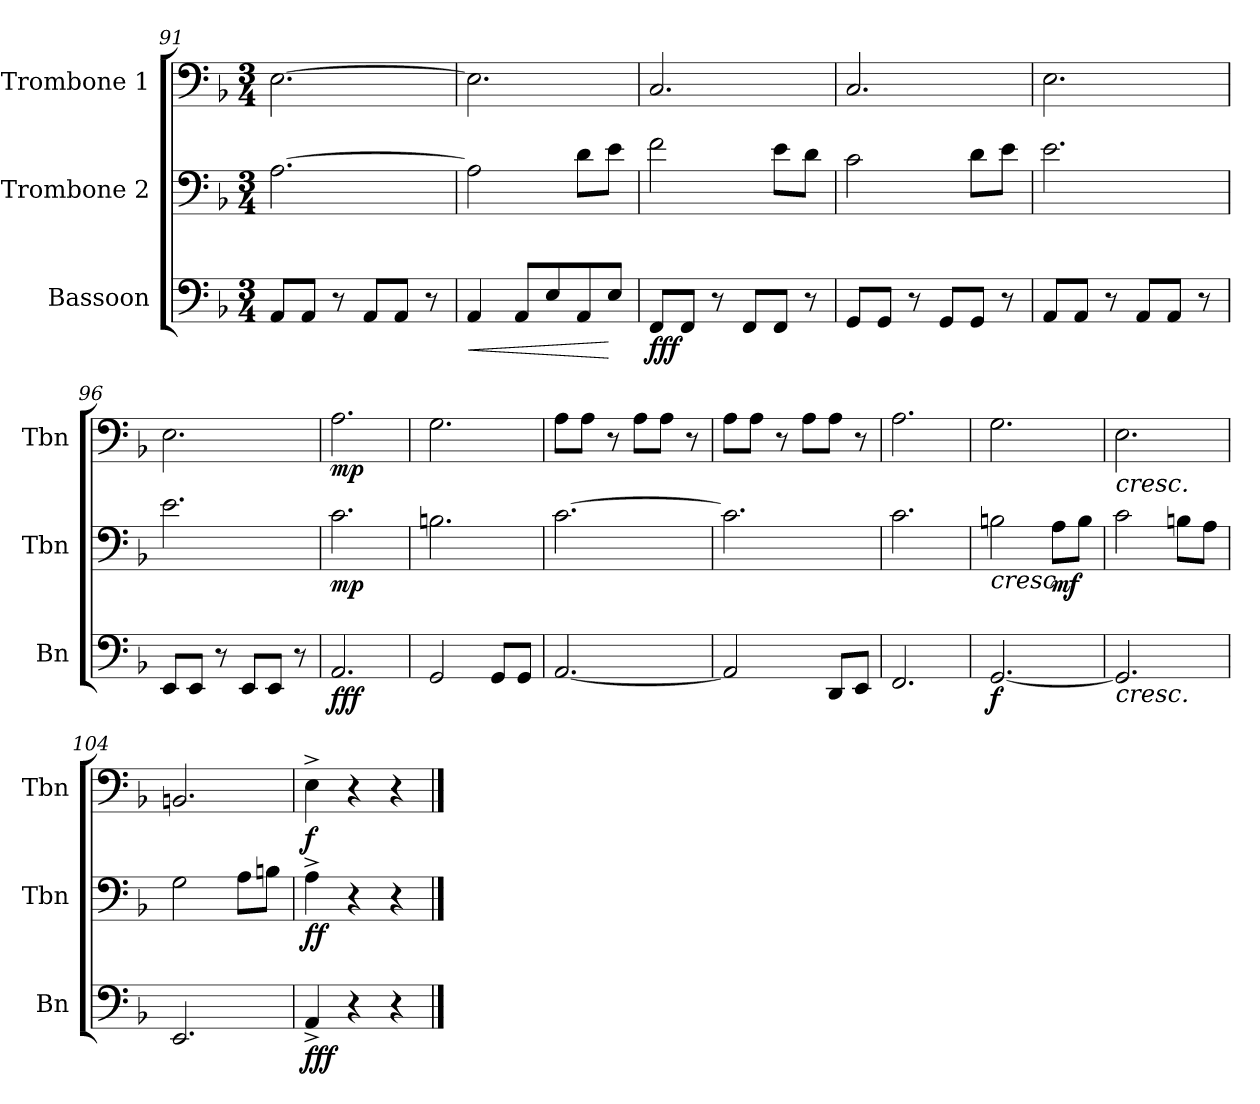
**kern	**dynam	**kern	**dynam	**kern	**dynam
*part3	*part3	*part2	*part2	*part1	*part1
*staff3	*staff3	*staff2	*staff2	*staff1	*staff1
*I"Bassoon	*	*I"Trombone 2	*	*I"Trombone 1	*
*I'Bn	*	*I'Tbn	*	*I'Tbn	*
*clefF4	*	*clefF4	*	*clefF4	*
*k[b-]	*	*k[b-]	*	*k[b-]	*
*F:	*	*F:	*	*F:	*
*M3/4	*	*M3/4	*	*M3/4	*
=91	=91	=91	=91	=91	=91
8AA/L	.	[2.A\	.	[2.E\	.
8AA/J	.	.	.	.	.
8r	.	.	.	.	.
8AA/L	.	.	.	.	.
8AA/J	.	.	.	.	.
8r	.	.	.	.	.
=92	=92	=92	=92	=92	=92
!	!LO:HP:b	!	!	!	!
4AA/	<	2A\]	.	2.E\]	.
8AA/L	.	.	.	.	.
8E/	.	.	.	.	.
8AA/	.	8d\L	.	.	.
8E/J	[	8e\J	.	.	.
!!LO:PB:g=z
=93	=93	=93	=93	=93	=93
!	!LO:DY:b	!	!	!	!
8FF/L	fff	2f\	.	2.C/	.
8FF/J	.	.	.	.	.
8r	.	.	.	.	.
8FF/L	.	.	.	.	.
8FF/J	.	8e\L	.	.	.
8r	.	8d\J	.	.	.
=94	=94	=94	=94	=94	=94
8GG/L	.	2c\	.	2.C/	.
8GG/J	.	.	.	.	.
8r	.	.	.	.	.
8GG/L	.	.	.	.	.
8GG/J	.	8d\L	.	.	.
8r	.	8e\J	.	.	.
=95	=95	=95	=95	=95	=95
8AA/L	.	2.e\	.	2.E\	.
8AA/J	.	.	.	.	.
8r	.	.	.	.	.
8AA/L	.	.	.	.	.
8AA/J	.	.	.	.	.
8r	.	.	.	.	.
=96	=96	=96	=96	=96	=96
8EE/L	.	2.e\	.	2.E\	.
8EE/J	.	.	.	.	.
8r	.	.	.	.	.
8EE/L	.	.	.	.	.
8EE/J	.	.	.	.	.
8r	.	.	.	.	.
=97	=97	=97	=97	=97	=97
!	!LO:DY:b	!	!LO:DY:b	!	!LO:DY:b
2.AA/	fff	2.c\	mp	2.A\	mp
=98	=98	=98	=98	=98	=98
2GG/	.	2.Bn\	.	2.G\	.
8GG/L	.	.	.	.	.
8GG/J	.	.	.	.	.
!!LO:LB:g=z
=99	=99	=99	=99	=99	=99
[2.AA/	.	[2.c\	.	8A\L	.
.	.	.	.	8A\J	.
.	.	.	.	8r	.
.	.	.	.	8A\L	.
.	.	.	.	8A\J	.
.	.	.	.	8r	.
=100	=100	=100	=100	=100	=100
2AA/]	.	2.c\]	.	8A\L	.
.	.	.	.	8A\J	.
.	.	.	.	8r	.
.	.	.	.	8A\L	.
8DD/L	.	.	.	8A\J	.
8EE/J	.	.	.	8r	.
=101	=101	=101	=101	=101	=101
2.FF/	.	2.c\	.	2.A\	.
=102	=102	=102	=102	=102	=102
!	!LO:DY:b	!	!LO:HP:b	!	!
[2.GG/	f	2Bn\	<	2.G\	.
!	!	!	!LO:DY:b	!	!
.	.	8A\L	mf	.	.
.	.	8B\J	.	.	.
=103	=103	=103	=103	=103	=103
!	!LO:HP:b	!	!	!	!LO:HP:b
2.GG/]	<	2c\	.	2.E\	<
.	.	8Bn\L	.	.	.
.	.	8A\J	.	.	.
=104	=104	=104	=104	=104	=104
2.EE/	.	2G\	.	2.BBn/	.
.	.	8A\L	.	.	.
.	.	8Bn\J	.	.	.
.	.	.	[	.	.
=105	=105	=105	=105	=105	=105
!	!LO:DY:b	!	!LO:DY:b	!	!LO:DY:b
4AA^/	fff	4A^\	ff	4E^\	f
4r	.	4r	.	4r	.
4r	.	4r	.	4r	.
.	[	.	.	.	[
==	==	==	==	==	==
*-	*-	*-	*-	*-	*-
